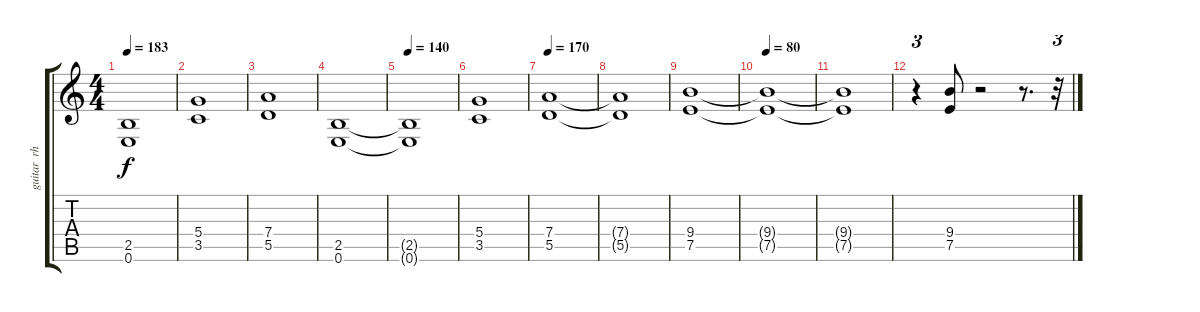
\track ("guitar  rhythm  left" "guitar  rh") {instrument distortionguitar}
\staff {score tabs}
\tuning (E4 B3 G3 D3 A2 E2) {hide}
\ts (4 4)
\tempo 183
\clef g2
\ks c
(2.5{t} 0.6{t}).1{dy f} |
(5.4 3.5).1 |
(7.4 5.5).1 |
(2.5 0.6).1 |
\tempo 140
(2.5{t} 0.6{t}).1 |
(5.4 3.5).1 |
\tempo 170
(7.4 5.5).1 |
(7.4{t} 5.5{t}).1 |
(9.4 7.5).1 |
\tempo 80
(9.4{t} 7.5{t}).1 |
(9.4{t} 7.5{t}).1 |
r.4{tu (3 2)} (9.4 7.5).8 r.2 r.8{d} r.32{tu (3 2)}
